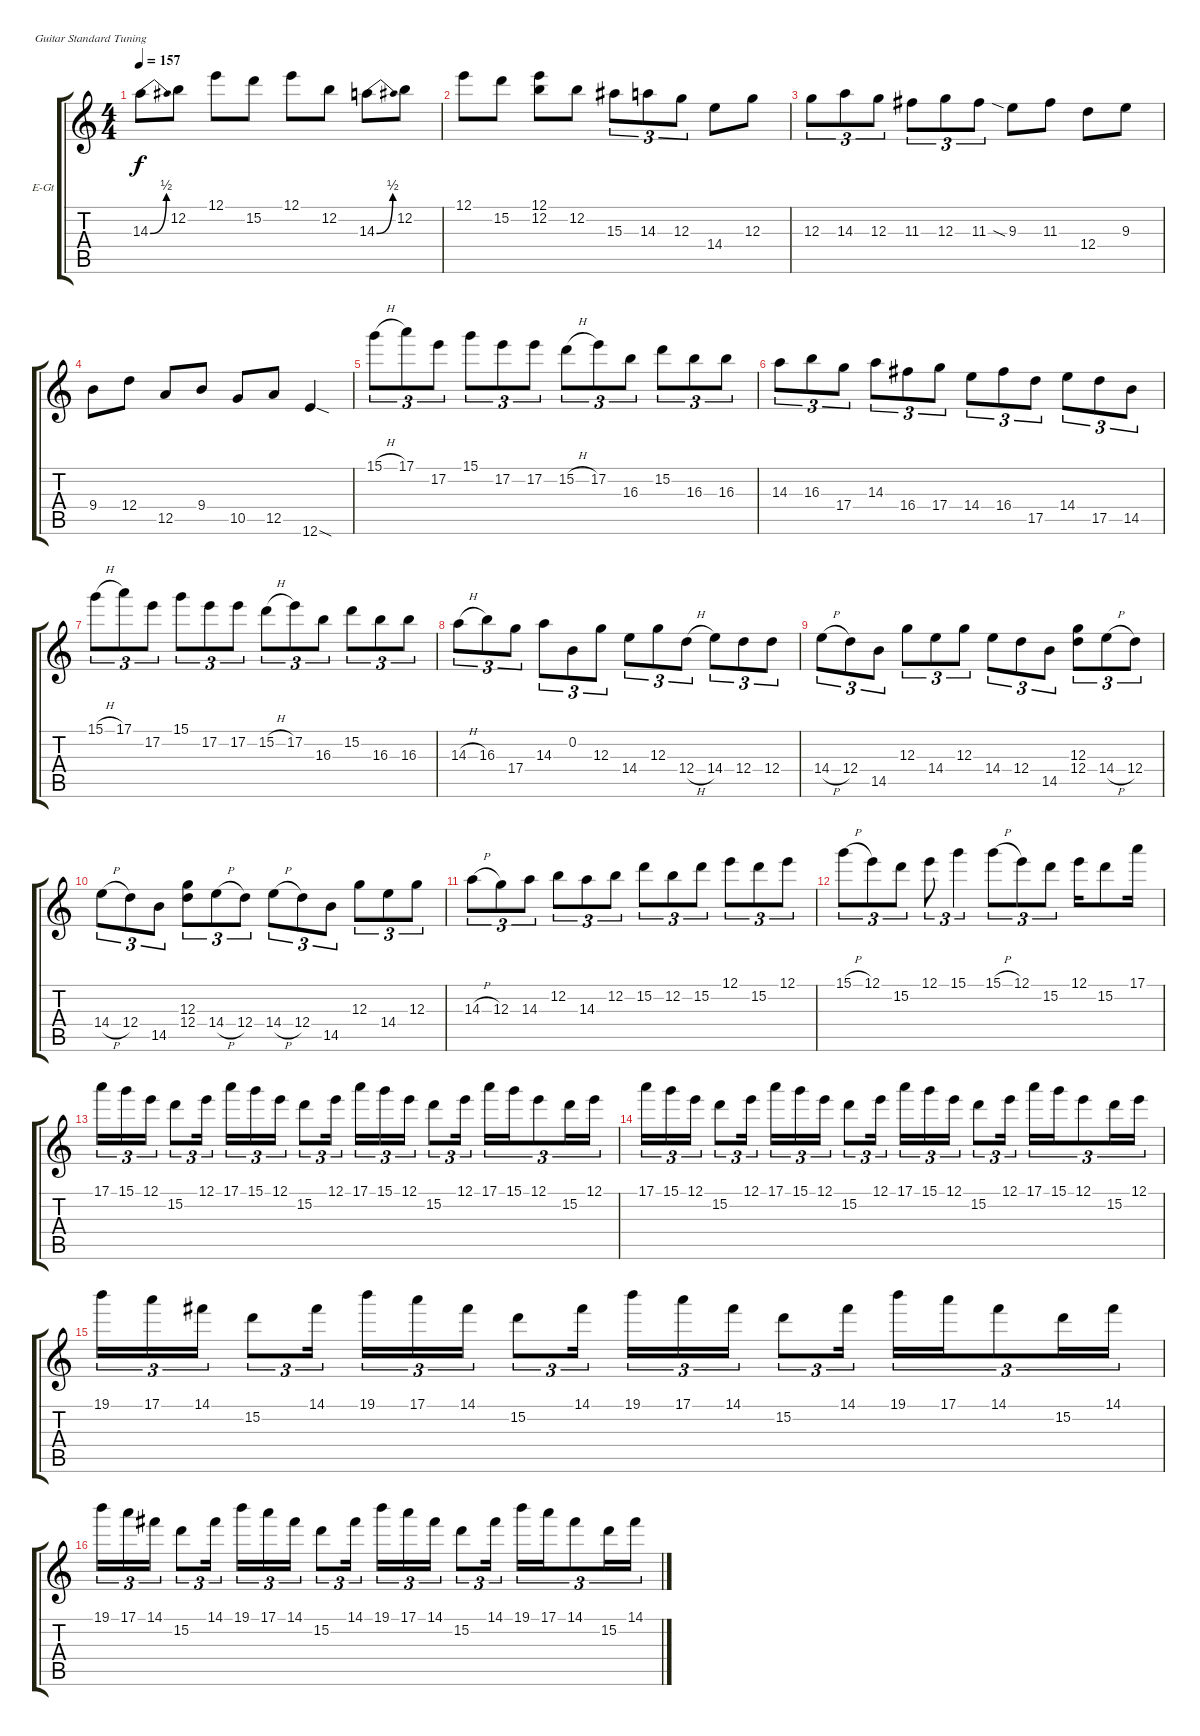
\defaultSystemsLayout 4
\bracketExtendMode groupsimilarinstruments
\firstSystemTrackNameOrientation horizontal
\otherSystemsTrackNameOrientation horizontal
\track ("Dave" "E-Gt") {instrument distortionguitar}
\staff {score tabs}
\tuning (E4 B3 G3 D3 A2 E2)
\ts (4 4)
\tempo 157
\clef g2
\ks c
14.3{be (bend 0 0 60 2)}.8{dy f} 12.2.8 12.1.8 15.2.8 12.1.8 12.2.8 14.3{be (bend 0 0 60 2)}.8 12.2.8 |
12.1.8 15.2.8 (12.1 12.2).8 12.2.8 15.3.8{tu (3 2)} 14.3.8{tu (3 2)} 12.3.8{tu (3 2)} 14.4.8 12.3.8 |
12.3.8{tu (3 2)} 14.3.8{tu (3 2)} 12.3.8{tu (3 2)} 11.3.8{tu (3 2)} 12.3.8{tu (3 2)} 11.3.8{tu (3 2)} 9.3{sia}.8 11.3.8 12.4.8 9.3.8 |
9.4.8 12.4.8 12.5.8 9.4.8 10.5.8 12.5.8 12.6{sod}.4 |
15.1{h}.8{tu (3 2)} 17.1.8{tu (3 2)} 17.2.8{tu (3 2)} 15.1.8{tu (3 2)} 17.2.8{tu (3 2)} 17.2.8{tu (3 2)} 15.2{h}.8{tu (3 2)} 17.2.8{tu (3 2)} 16.3.8{tu (3 2)} 15.2.8{tu (3 2)} 16.3.8{tu (3 2)} 16.3.8{tu (3 2)} |
14.3.8{tu (3 2)} 16.3.8{tu (3 2)} 17.4.8{tu (3 2)} 14.3.8{tu (3 2)} 16.4.8{tu (3 2)} 17.4.8{tu (3 2)} 14.4.8{tu (3 2)} 16.4.8{tu (3 2)} 17.5.8{tu (3 2)} 14.4.8{tu (3 2)} 17.5.8{tu (3 2)} 14.5.8{tu (3 2)} |
15.1{h}.8{tu (3 2)} 17.1.8{tu (3 2)} 17.2.8{tu (3 2)} 15.1.8{tu (3 2)} 17.2.8{tu (3 2)} 17.2.8{tu (3 2)} 15.2{h}.8{tu (3 2)} 17.2.8{tu (3 2)} 16.3.8{tu (3 2)} 15.2.8{tu (3 2)} 16.3.8{tu (3 2)} 16.3.8{tu (3 2)} |
14.3{h}.8{tu (3 2)} 16.3.8{tu (3 2)} 17.4.8{tu (3 2)} 14.3.8{tu (3 2)} 0.2.8{tu (3 2)} 12.3.8{tu (3 2)} 14.4.8{tu (3 2)} 12.3.8{tu (3 2)} 12.4{h}.8{tu (3 2)} 14.4.8{tu (3 2)} 12.4.8{tu (3 2)} 12.4.8{tu (3 2)} |
14.4{h}.8{tu (3 2)} 12.4.8{tu (3 2)} 14.5.8{tu (3 2)} 12.3.8{tu (3 2)} 14.4.8{tu (3 2)} 12.3.8{tu (3 2)} 14.4.8{tu (3 2)} 12.4.8{tu (3 2)} 14.5.8{tu (3 2)} (12.3 12.4).8{tu (3 2)} 14.4{h}.8{tu (3 2)} 12.4.8{tu (3 2)} |
14.4{h}.8{tu (3 2)} 12.4.8{tu (3 2)} 14.5.8{tu (3 2)} (12.3 12.4).8{tu (3 2)} 14.4{h}.8{tu (3 2)} 12.4.8{tu (3 2)} 14.4{h}.8{tu (3 2)} 12.4.8{tu (3 2)} 14.5.8{tu (3 2)} 12.3.8{tu (3 2)} 14.4.8{tu (3 2)} 12.3.8{tu (3 2)} |
14.3{h}.8{tu (3 2)} 12.3.8{tu (3 2)} 14.3.8{tu (3 2)} 12.2.8{tu (3 2)} 14.3.8{tu (3 2)} 12.2.8{tu (3 2)} 15.2.8{tu (3 2)} 12.2.8{tu (3 2)} 15.2.8{tu (3 2)} 12.1.8{tu (3 2)} 15.2.8{tu (3 2)} 12.1.8{tu (3 2)} |
15.1{h}.8{tu (3 2)} 12.1.8{tu (3 2)} 15.2.8{tu (3 2)} 12.1.8{tu (3 2)} 15.1.4{tu (3 2)} 15.1{h}.8{tu (3 2)} 12.1.8{tu (3 2)} 15.2.8{tu (3 2)} 12.1.16 15.2.8 17.1.16 |
17.1.16{tu (3 2)} 15.1.16{tu (3 2)} 12.1.16{tu (3 2)} 15.2.8{tu (3 2)} 12.1.16{tu (3 2)} 17.1.16{tu (3 2)} 15.1.16{tu (3 2)} 12.1.16{tu (3 2)} 15.2.8{tu (3 2)} 12.1.16{tu (3 2)} 17.1.16{tu (3 2)} 15.1.16{tu (3 2)} 12.1.16{tu (3 2)} 15.2.8{tu (3 2)} 12.1.16{tu (3 2)} 17.1.16{tu (3 2)} 15.1.16{tu (3 2)} 12.1.8{tu (3 2)} 15.2.16{tu (3 2)} 12.1.16{tu (3 2)} |
17.1.16{tu (3 2)} 15.1.16{tu (3 2)} 12.1.16{tu (3 2)} 15.2.8{tu (3 2)} 12.1.16{tu (3 2)} 17.1.16{tu (3 2)} 15.1.16{tu (3 2)} 12.1.16{tu (3 2)} 15.2.8{tu (3 2)} 12.1.16{tu (3 2)} 17.1.16{tu (3 2)} 15.1.16{tu (3 2)} 12.1.16{tu (3 2)} 15.2.8{tu (3 2)} 12.1.16{tu (3 2)} 17.1.16{tu (3 2)} 15.1.16{tu (3 2)} 12.1.8{tu (3 2)} 15.2.16{tu (3 2)} 12.1.16{tu (3 2)} |
19.1.16{tu (3 2)} 17.1.16{tu (3 2)} 14.1.16{tu (3 2)} 15.2.8{tu (3 2)} 14.1.16{tu (3 2)} 19.1.16{tu (3 2)} 17.1.16{tu (3 2)} 14.1.16{tu (3 2)} 15.2.8{tu (3 2)} 14.1.16{tu (3 2)} 19.1.16{tu (3 2)} 17.1.16{tu (3 2)} 14.1.16{tu (3 2)} 15.2.8{tu (3 2)} 14.1.16{tu (3 2)} 19.1.16{tu (3 2)} 17.1.16{tu (3 2)} 14.1.8{tu (3 2)} 15.2.16{tu (3 2)} 14.1.16{tu (3 2)} |
19.1.16{tu (3 2)} 17.1.16{tu (3 2)} 14.1.16{tu (3 2)} 15.2.8{tu (3 2)} 14.1.16{tu (3 2)} 19.1.16{tu (3 2)} 17.1.16{tu (3 2)} 14.1.16{tu (3 2)} 15.2.8{tu (3 2)} 14.1.16{tu (3 2)} 19.1.16{tu (3 2)} 17.1.16{tu (3 2)} 14.1.16{tu (3 2)} 15.2.8{tu (3 2)} 14.1.16{tu (3 2)} 19.1.16{tu (3 2)} 17.1.16{tu (3 2)} 14.1.8{tu (3 2)} 15.2.16{tu (3 2)} 14.1.16{tu (3 2)}
